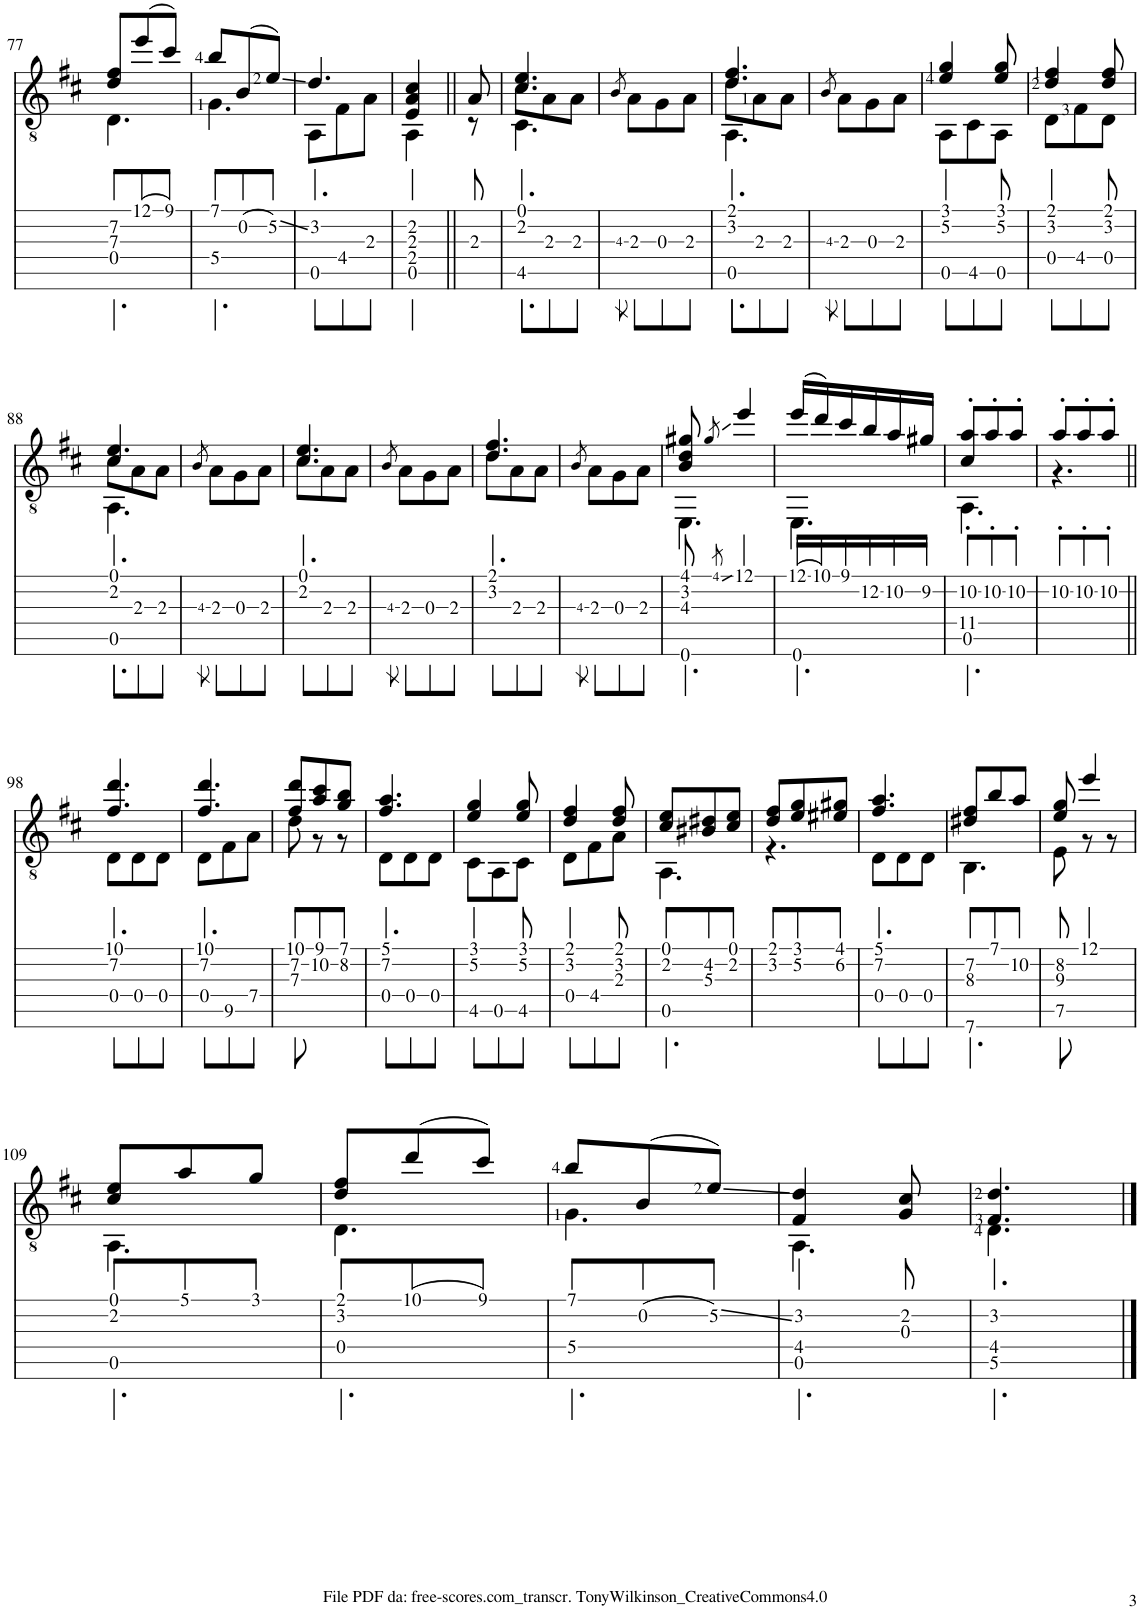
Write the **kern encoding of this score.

**kern	**kern
*part2	*part1
*staff2	*staff1
*I"Chitarra classica (Intavolatura)	*I"Guitar
!!LO:PB:g=z
*	*clefGv2
*k[f#c#]	*k[f#c#]
*M3/8	*M3/8
=77	=77
*^	*^
8d/ 8f#/L	4.D\	8d/ 8f#/L	4.D\
(8ee/	.	(8ee/	.
8cc#/J)	.	8cc#/J)	.
=78	=78	=78	=78
8b/L	4.G\	8b/L	4.G\
(8B/	.	(8B/	.
8e/J)	.	8e/J)	.
=79	=79	=79	=79
4.d/	8AA\L	4.d/	8AA\L
.	8F#\	.	8F#\
.	8A\J	.	8A\J
=80	=80	=80	=80
4E/ 4A/ 4c#/	4AA\	4E/ 4A/ 4c#/	4AA\
=81||	=81||	=81||	=81||
8A/	8r	8A/	8r
=82	=82	=82	=82
*	*^	*	*^
4.c#/ 4.e/	8c#\L	4.C#\	4.c#/ 4.e/	8c#\L	4.C#\
.	8A\	.	.	8A\	.
.	8A\J	.	.	8A\J	.
*v	*v	*v	*	*	*
*	*v	*v	*v
=83	=83
8qB\	8qB/
8A\L	8A\L
8G\	8G\
8A\J	8A\J
=84	=84
*^	*^
*	*^	*	*^
4.d/ 4.f#/	8d\L	4.AA\	4.d/ 4.f#/	8d\L	4.AA\
.	8A\	.	.	8A\	.
.	8A\J	.	.	8A\J	.
*v	*v	*v	*	*	*
*	*v	*v	*v
=85	=85
8qB\	8qB/
8A\L	8A\L
8G\	8G\
8A\J	8A\J
=86	=86
*^	*^
4e/ 4g/	8AA\L	4e/ 4g/	8AA\L
.	8C#\	.	8C#\
8e/ 8g/	8AA\J	8e/ 8g/	8AA\J
=87	=87	=87	=87
4d/ 4f#/	8D\L	4d/ 4f#/	8D\L
.	8F#\	.	8F#\
8d/ 8f#/	8D\J	8d/ 8f#/	8D\J
!!LO:LB:g=z
=88	=88	=88	=88
*	*^	*	*^
4.c#/ 4.e/	8c#\L	4.AA\	4.c#/ 4.e/	8c#\L	4.AA\
.	8A\	.	.	8A\	.
.	8A\J	.	.	8A\J	.
*v	*v	*v	*	*	*
*	*v	*v	*v
=89	=89
8qB\	8qB/
8A\L	8A\L
8G\	8G\
8A\J	8A\J
=90	=90
*^	*^
4.c#/ 4.e/	8c#\L	4.c#/ 4.e/	8c#\L
.	8A\	.	8A\
.	8A\J	.	8A\J
*v	*v	*	*
*	*v	*v
=91	=91
8qB\	8qB/
8A\L	8A\L
8G\	8G\
8A\J	8A\J
=92	=92
*^	*^
4.d/ 4.f#/	8d\L	4.d/ 4.f#/	8d\L
.	8A\	.	8A\
.	8A\J	.	8A\J
*v	*v	*	*
*	*v	*v
=93	=93
8qB\	8qB/
8A\L	8A\L
8G\	8G\
8A\J	8A\J
=94	=94
*^	*^
8B/ 8d/ 8g#X/	4.EE\	8B/ 8d/ 8g#X/	4.EE\
8qg#/	.	8qg#/	.
4ee/	.	4ee/	.
=95	=95	=95	=95
(16ee/LL	4.EE\	(16ee/LL	4.EE\
16dd/)	.	16dd/)	.
16cc#/	.	16cc#/	.
16b/	.	16b/	.
16a/	.	16a/	.
16g#X/JJ	.	16g#X/JJ	.
=96	=96	=96	=96
8c#/' 8a/'L	4.AA\	8c#/' 8a/'L	4.AA\
8a'/	.	8a'/	.
8a'/J	.	8a'/J	.
=97	=97	=97	=97
8a'/L	4.r	8a'/L	4.r
8a'/	.	8a'/	.
8a'/J	.	8a'/J	.
!!LO:LB:g=z	!!
=98||	=98||	=98||	=98||
4.f#/ 4.dd/	8D\L	4.f#/ 4.dd/	8D\L
.	8D\	.	8D\
.	8D\J	.	8D\J
=99	=99	=99	=99
4.f#/ 4.dd/	8D\L	4.f#/ 4.dd/	8D\L
.	8F#\	.	8F#\
.	8A\J	.	8A\J
=100	=100	=100	=100
8f#/ 8dd/L	8d\	8f#/ 8dd/L	8d\
8a/ 8cc#/	8r	8a/ 8cc#/	8r
8g/ 8b/J	8r	8g/ 8b/J	8r
=101	=101	=101	=101
4.f#/ 4.a/	8D\L	4.f#/ 4.a/	8D\L
.	8D\	.	8D\
.	8D\J	.	8D\J
=102	=102	=102	=102
4e/ 4g/	8C#\L	4e/ 4g/	8C#\L
.	8AA\	.	8AA\
8e/ 8g/	8C#\J	8e/ 8g/	8C#\J
=103	=103	=103	=103
4d/ 4f#/	8D\L	4d/ 4f#/	8D\L
.	8F#\	.	8F#\
8d/ 8f#/	8A\J	8d/ 8f#/	8A\J
=104	=104	=104	=104
8c#/ 8e/L	4.AA\	8c#/ 8e/L	4.AA\
8B#X/ 8d#X/	.	8B#X/ 8d#X/	.
8c#/ 8e/J	.	8c#/ 8e/J	.
=105	=105	=105	=105
8d/ 8f#/L	4.r	8d/ 8f#/L	4.r
8e/ 8g/	.	8e/ 8g/	.
8e#X/ 8g#X/J	.	8e#X/ 8g#X/J	.
=106	=106	=106	=106
4.f#/ 4.a/	8D\L	4.f#/ 4.a/	8D\L
.	8D\	.	8D\
.	8D\J	.	8D\J
=107	=107	=107	=107
8d#X/ 8f#/L	4.BB\	8d#X/ 8f#/L	4.BB\
8b/	.	8b/	.
8a/J	.	8a/J	.
=108	=108	=108	=108
8e/ 8g/	8E\	8e/ 8g/	8E\
4ee/	8r	4ee/	8r
.	8r	.	8r
!!LO:LB:g=z	!!
=109	=109	=109	=109
8c#/ 8e/L	4.AA\	8c#/ 8e/L	4.AA\
8a/	.	8a/	.
8g/J	.	8g/J	.
=110	=110	=110	=110
8d/ 8f#/L	4.D\	8d/ 8f#/L	4.D\
(8dd/	.	(8dd/	.
8cc#/J)	.	8cc#/J)	.
=111	=111	=111	=111
8b/L	4.G\	8b/L	4.G\
(8B/	.	(8B/	.
8e/J)	.	8e/J)	.
=112	=112	=112	=112
4F#/ 4d/	4.AA\	4F#/ 4d/	4.AA\
8G/ 8c#/	.	8G/ 8c#/	.
=113	=113	=113	=113
4.F#/ 4.d/	4.D\	4.F#/ 4.d/	4.D\
*v	*v	*	*
*	*v	*v
==	==
*-	*-
